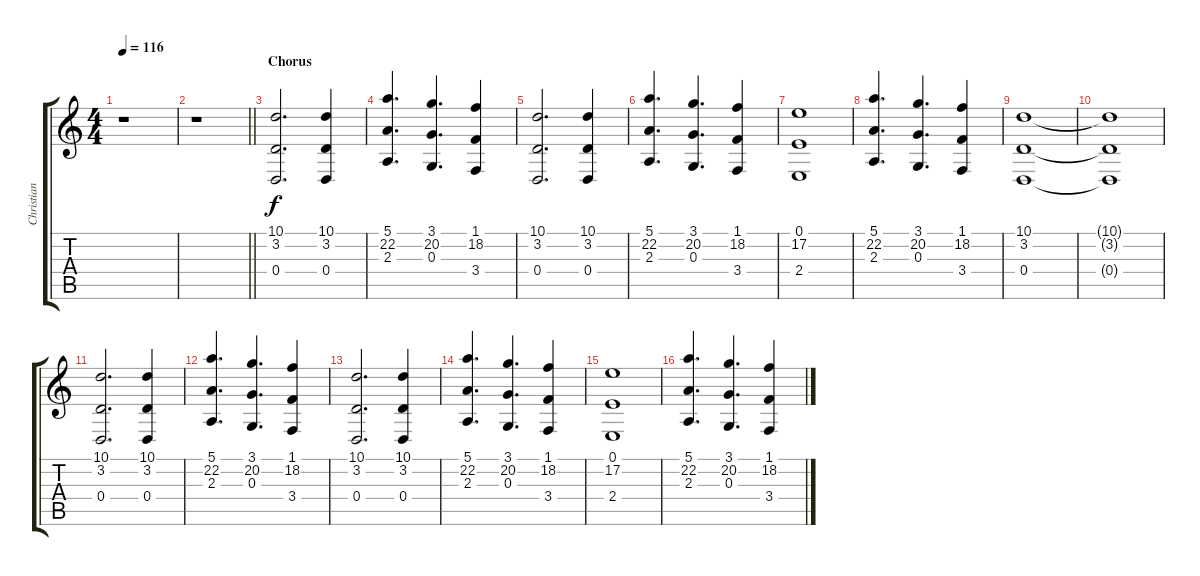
\track ("Christian Lorenz [Flake]" "Christian ") {instrument brightacousticpiano}
\staff {score tabs}
\tuning (E4 B3 G3 D3 A2 E2) {hide}
\ts (4 4)
\tempo 116
\clef g2
\ks c
r.1{dy f} |
\barLineRight lightlight
r.1 |
\section ("" "Chorus")
(10.1 3.2 0.4).2{d volume 16 instrument brightacousticpiano} (10.1 3.2 0.4).4 |
(5.1 22.2 2.3).4{d} (3.1 20.2 0.3).4{d} (1.1 18.2 3.4).4 |
(10.1 3.2 0.4).2{d} (10.1 3.2 0.4).4 |
(5.1 22.2 2.3).4{d} (3.1 20.2 0.3).4{d} (1.1 18.2 3.4).4 |
(0.1 17.2 2.4).1 |
(5.1 22.2 2.3).4{d} (3.1 20.2 0.3).4{d} (1.1 18.2 3.4).4 |
(10.1 3.2 0.4).1 |
(10.1{t} 3.2{t} 0.4{t}).1 |
(10.1 3.2 0.4).2{d} (10.1 3.2 0.4).4 |
(5.1 22.2 2.3).4{d} (3.1 20.2 0.3).4{d} (1.1 18.2 3.4).4 |
(10.1 3.2 0.4).2{d} (10.1 3.2 0.4).4 |
(5.1 22.2 2.3).4{d} (3.1 20.2 0.3).4{d} (1.1 18.2 3.4).4 |
(0.1 17.2 2.4).1 |
(5.1 22.2 2.3).4{d} (3.1 20.2 0.3).4{d} (1.1 18.2 3.4).4
